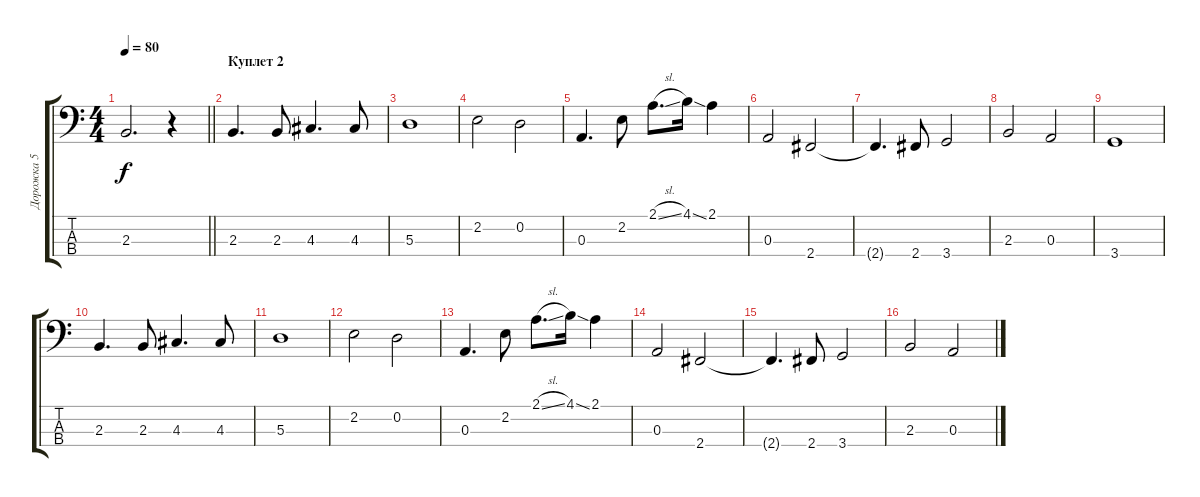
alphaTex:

\track ("Дорожка 5" "Дорожка 5") {instrument electricbassfinger}
\staff {score tabs}
\tuning (G2 D2 A1 E1) {hide}
\ts (4 4)
\tempo 80
\clef f4
\barLineRight lightlight
\ks c
2.3{t}.2{d dy f} r.4 |
\section ("" "Куплет 2")
2.3.4{d} 2.3.8 4.3.4{d} 4.3.8 |
5.3.1 |
2.2.2 0.2.2 |
0.3.4{d} 2.2.8{instrument electricbasspick} 2.1{sl}.8{d} 4.1{ss}.16 2.1.4 |
0.3.2{instrument electricbassfinger} 2.4.2 |
2.4{t}.4{d} 2.4.8 3.4.2 |
2.3.2 0.3.2 |
3.4.1 |
2.3.4{d} 2.3.8 4.3.4{d} 4.3.8 |
5.3.1 |
2.2.2 0.2.2 |
0.3.4{d} 2.2.8 2.1{sl}.8{d} 4.1{ss}.16 2.1.4 |
0.3.2 2.4.2 |
2.4{t}.4{d} 2.4.8 3.4.2 |
2.3.2 0.3.2
